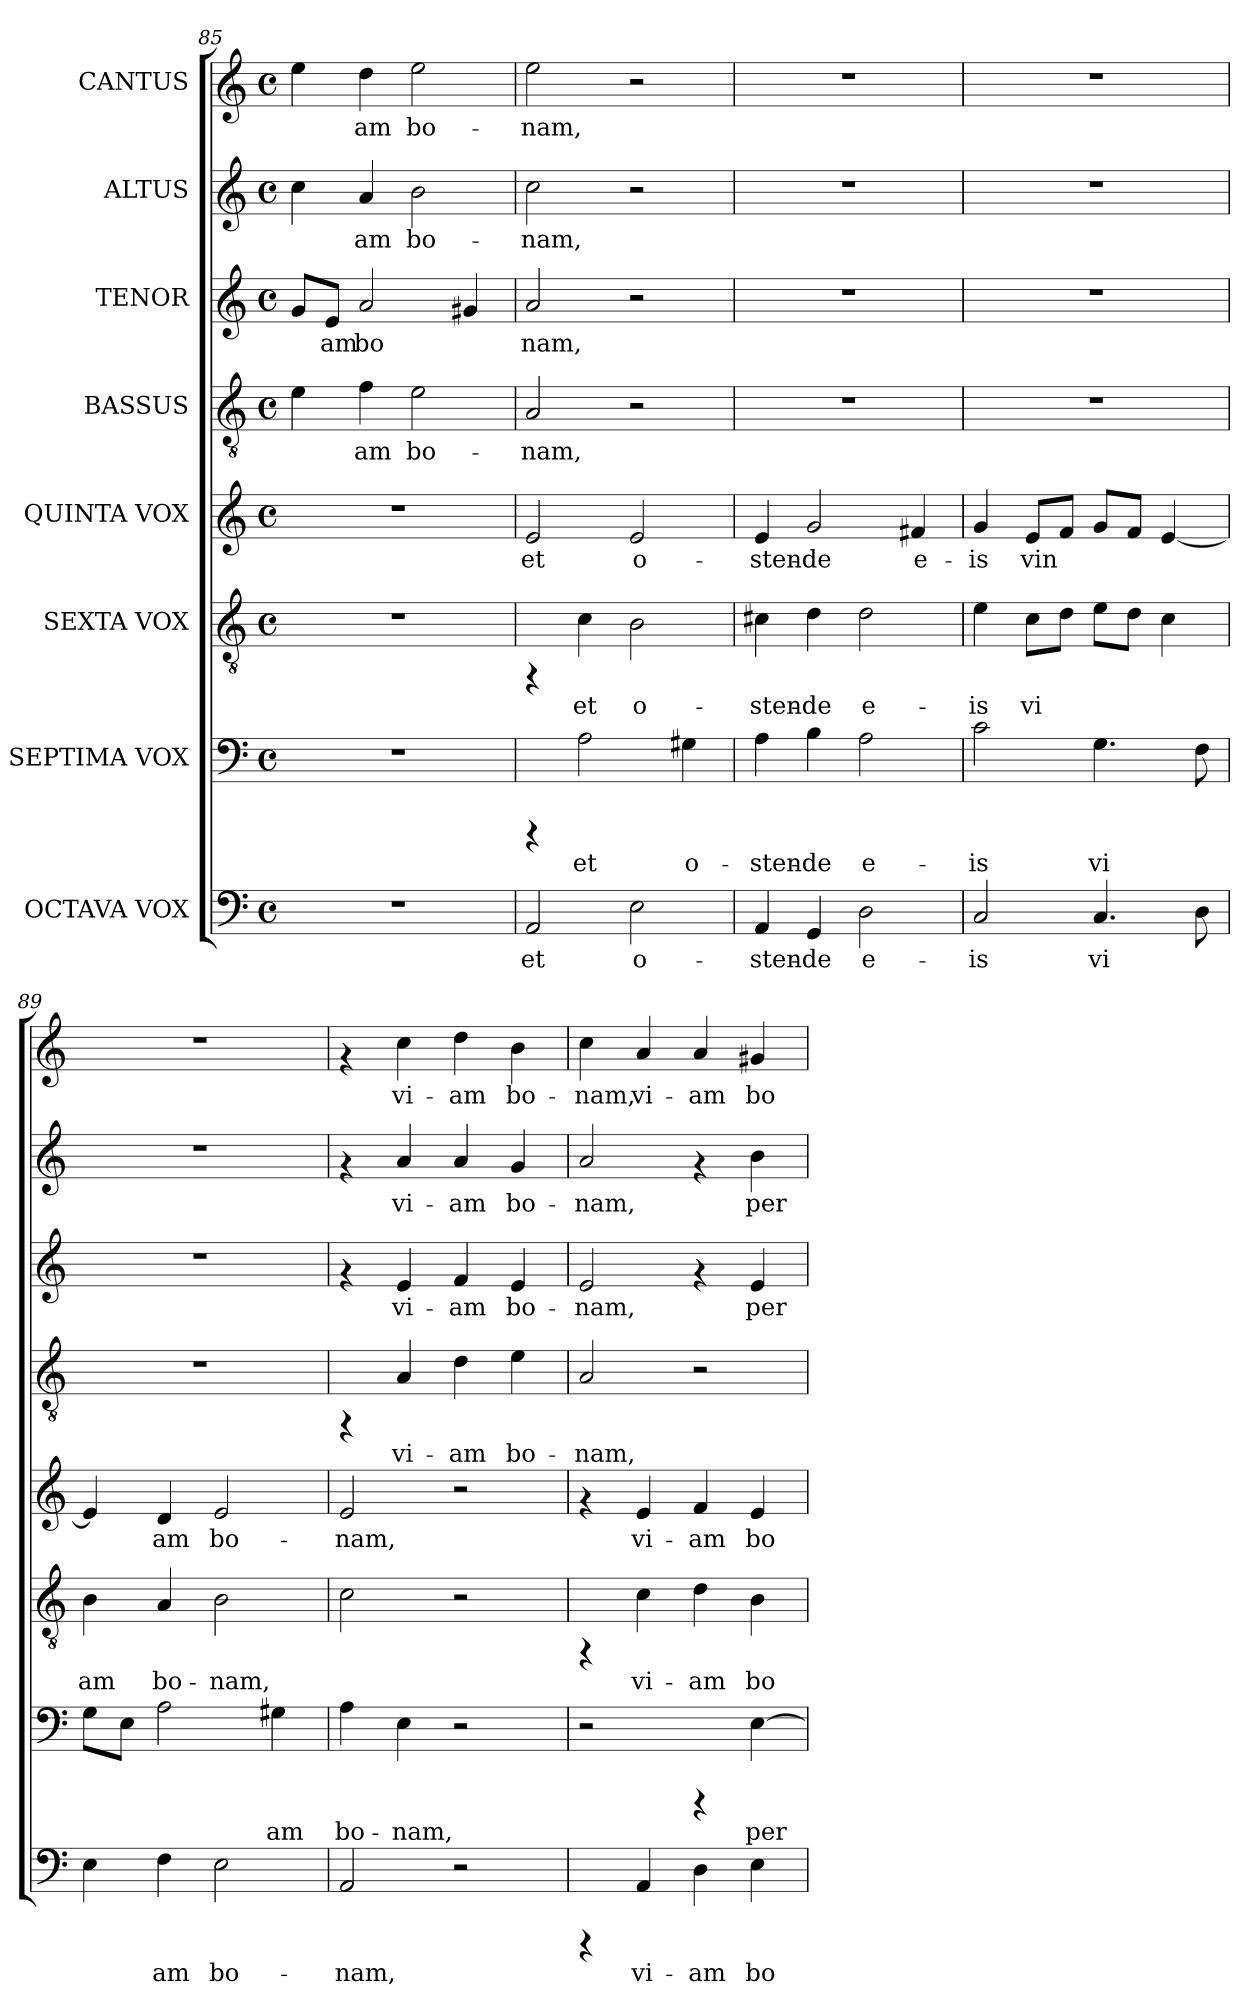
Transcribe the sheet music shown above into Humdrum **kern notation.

**kern	**text	**kern	**text	**kern	**text	**kern	**text	**kern	**text	**kern	**text	**kern	**text	**kern	**text
*part8	*part8	*part7	*part7	*part6	*part6	*part5	*part5	*part4	*part4	*part3	*part3	*part2	*part2	*part1	*part1
*staff8	*staff8	*staff7	*staff7	*staff6	*staff6	*staff5	*staff5	*staff4	*staff4	*staff3	*staff3	*staff2	*staff2	*staff1	*staff1
*I"OCTAVA VOX	*	*I"SEPTIMA VOX	*	*I"SEXTA VOX	*	*I"QUINTA VOX	*	*I"BASSUS	*	*I"TENOR	*	*I"ALTUS	*	*I"CANTUS	*
*clefF4	*	*clefF4	*	*clefGv2	*	*clefG2	*	*clefGv2	*	*clefG2	*	*clefG2	*	*clefG2	*
*k[]	*	*k[]	*	*k[]	*	*k[]	*	*k[]	*	*k[]	*	*k[]	*	*k[]	*
*C:	*	*C:	*	*C:	*	*C:	*	*C:	*	*C:	*	*C:	*	*C:	*
*M4/4	*	*M4/4	*	*M4/4	*	*M4/4	*	*M4/4	*	*M4/4	*	*M4/4	*	*M4/4	*
*met(c)	*	*met(c)	*	*met(c)	*	*met(c)	*	*met(c)	*	*met(c)	*	*met(c)	*	*met(c)	*
=85	=85	=85	=85	=85	=85	=85	=85	=85	=85	=85	=85	=85	=85	=85	=85
!	!	!	!	!	!	!	!	!	!LO:LY:b:rj	!	!LO:LY:b:rj	!	!LO:LY:b:rj	!	!LO:LY:b:rj
1r	.	1r	.	1r	.	1r	.	4e\	--	8g/L	--	4cc\	--	4ee\	--
!	!	!	!	!	!	!	!	!	!	!	!LO:LY:b:rj	!	!	!	!
.	.	.	.	.	.	.	.	.	.	8e/J	-am	.	.	.	.
!	!	!	!	!	!	!	!	!	!LO:LY:b:rj	!	!LO:LY:b:rj	!	!LO:LY:b:rj	!	!LO:LY:b:rj
.	.	.	.	.	.	.	.	4f\	-am	2a/	bo-	4a/	-am	4dd\	-am
!	!	!	!	!	!	!	!	!	!LO:LY:b:rj	!	!	!	!LO:LY:b:rj	!	!LO:LY:b:rj
.	.	.	.	.	.	.	.	2e\	bo-	.	.	2b\	bo-	2ee\	bo-
!	!	!	!	!	!	!	!	!	!	!	!LO:LY:b:rj	!	!	!	!
.	.	.	.	.	.	.	.	.	.	4g#X/	--	.	.	.	.
=86	=86	=86	=86	=86	=86	=86	=86	=86	=86	=86	=86	=86	=86	=86	=86
!	!LO:LY:b:cj	!	!	!	!	!	!LO:LY:b:rj	!	!LO:LY:b:rj	!	!LO:LY:b:rj	!	!LO:LY:b:rj	!	!LO:LY:b:rj
2AA/	et	4rCCC	.	4rFF	.	2e/	et	2A/	-nam,	2a/	-nam,	2cc\	-nam,	2ee\	-nam,
!	!	!	!LO:LY:b:cj	!	!LO:LY:b:cj	!	!	!	!	!	!	!	!	!	!
.	.	2A\	et	4c\	et	.	.	.	.	.	.	.	.	.	.
!	!LO:LY:b:cj	!	!	!	!LO:LY:b:cj	!	!LO:LY:b:rj	!	!	!	!	!	!	!	!
2E\	o-	.	.	2B\	o-	2e/	o-	2r	.	2r	.	2r	.	2r	.
!	!	!	!LO:LY:b:cj	!	!	!	!	!	!	!	!	!	!	!	!
.	.	4G#X\	o-	.	.	.	.	.	.	.	.	.	.	.	.
=87	=87	=87	=87	=87	=87	=87	=87	=87	=87	=87	=87	=87	=87	=87	=87
!	!LO:LY:b:cj	!	!LO:LY:b:cj	!	!LO:LY:b:cj	!	!LO:LY:b:rj	!	!	!	!	!	!	!	!
4AA/	-sten-	4A\	-sten-	4c#X\	-sten-	4e/	-sten-	1r	.	1r	.	1r	.	1r	.
!	!LO:LY:b:cj	!	!LO:LY:b:cj	!	!LO:LY:b:cj	!	!LO:LY:b:rj	!	!	!	!	!	!	!	!
4GG/	-de	4B\	-de	4d\	-de	2g/	-de	.	.	.	.	.	.	.	.
!	!LO:LY:b:cj	!	!LO:LY:b:cj	!	!LO:LY:b:cj	!	!	!	!	!	!	!	!	!	!
2D\	e-	2A\	e-	2d\	e-	.	.	.	.	.	.	.	.	.	.
!	!	!	!	!	!	!	!LO:LY:b:rj	!	!	!	!	!	!	!	!
.	.	.	.	.	.	4f#X/	e-	.	.	.	.	.	.	.	.
!!LO:PB:g=z
=88	=88	=88	=88	=88	=88	=88	=88	=88	=88	=88	=88	=88	=88	=88	=88
!	!LO:LY:b:cj	!	!LO:LY:b:cj	!	!LO:LY:b:cj	!	!LO:LY:b:rj	!	!	!	!	!	!	!	!
2C/	-is	2c\	-is	4e\	-is	4g/	-is	1r	.	1r	.	1r	.	1r	.
!	!	!	!	!	!LO:LY:b:cj	!	!LO:LY:b:rj	!	!	!	!	!	!	!	!
.	.	.	.	8c\L	vi-	8e/L	vin-	.	.	.	.	.	.	.	.
!	!	!	!	!	!LO:LY:b:cj	!	!LO:LY:b:rj	!	!	!	!	!	!	!	!
.	.	.	.	8d\J	--	8f/J	--	.	.	.	.	.	.	.	.
!	!LO:LY:b:cj	!	!LO:LY:b:cj	!	!LO:LY:b:cj	!	!LO:LY:b:rj	!	!	!	!	!	!	!	!
4.C/	vi-	4.G\	vi-	8e\L	--	8g/L	--	.	.	.	.	.	.	.	.
!	!	!	!	!	!LO:LY:b:cj	!	!LO:LY:b:rj	!	!	!	!	!	!	!	!
.	.	.	.	8d\J	--	8f/J	--	.	.	.	.	.	.	.	.
!	!	!	!	!	!LO:LY:b:cj	!	!LO:LY:b:rj	!	!	!	!	!	!	!	!
.	.	.	.	4c\	--	[<4e/	--	.	.	.	.	.	.	.	.
!	!LO:LY:b:cj	!	!LO:LY:b:cj	!	!	!	!	!	!	!	!	!	!	!	!
8D\	--	8F\	--	.	.	.	.	.	.	.	.	.	.	.	.
=89	=89	=89	=89	=89	=89	=89	=89	=89	=89	=89	=89	=89	=89	=89	=89
!	!LO:LY:b:cj	!	!LO:LY:b:cj	!	!LO:LY:b:cj	!	!LO:LY:b:rj	!	!	!	!	!	!	!	!
4E\	--	8G\L	--	4B\	-am	4e/]	--	1r	.	1r	.	1r	.	1r	.
!	!	!	!LO:LY:b:cj	!	!	!	!	!	!	!	!	!	!	!	!
.	.	8E\J	--	.	.	.	.	.	.	.	.	.	.	.	.
!	!LO:LY:b:cj	!	!LO:LY:b:cj	!	!LO:LY:b:cj	!	!LO:LY:b:rj	!	!	!	!	!	!	!	!
4F\	-am	2A\	--	4A/	bo-	4d/	-am	.	.	.	.	.	.	.	.
!	!LO:LY:b:cj	!	!	!	!LO:LY:b:cj	!	!LO:LY:b:rj	!	!	!	!	!	!	!	!
2E\	bo-	.	.	2B\	-nam,	2e/	bo-	.	.	.	.	.	.	.	.
!	!	!	!LO:LY:b:cj	!	!	!	!	!	!	!	!	!	!	!	!
.	.	4G#X\	-am	.	.	.	.	.	.	.	.	.	.	.	.
=90	=90	=90	=90	=90	=90	=90	=90	=90	=90	=90	=90	=90	=90	=90	=90
!	!LO:LY:b:cj	!	!LO:LY:b:cj	!	!LO:LY:b:cj	!	!LO:LY:b:rj	!	!	!	!	!	!	!	!
2AA/	-nam,	4A\	bo-	2c\	.	2e/	-nam,	4rFF	.	4rf	.	4rf	.	4rf	.
!	!	!	!LO:LY:b:cj	!	!	!	!	!	!LO:LY:b:rj	!	!LO:LY:b:rj	!	!LO:LY:b:rj	!	!LO:LY:b:rj
.	.	4E\	-nam,	.	.	.	.	4A/	vi-	4e/	vi-	4a/	vi-	4cc\	vi-
!	!	!	!	!	!	!	!	!	!LO:LY:b:rj	!	!LO:LY:b:rj	!	!LO:LY:b:rj	!	!LO:LY:b:rj
2r	.	2r	.	2r	.	2r	.	4d\	-am	4f/	-am	4a/	-am	4dd\	-am
!	!	!	!	!	!	!	!	!	!LO:LY:b:rj	!	!LO:LY:b:rj	!	!LO:LY:b:rj	!	!LO:LY:b:rj
.	.	.	.	.	.	.	.	4e\	bo-	4e/	bo-	4g/	bo-	4b\	bo-
=91	=91	=91	=91	=91	=91	=91	=91	=91	=91	=91	=91	=91	=91	=91	=91
!	!	!	!	!	!	!	!	!	!LO:LY:b:rj	!	!LO:LY:b:rj	!	!LO:LY:b:rj	!	!LO:LY:b:rj
4rCCC	.	2r	.	4rFF	.	4rf	.	2A/	-nam,	2e/	-nam,	2a/	-nam,	4cc\	-nam,
!	!LO:LY:b:cj	!	!	!	!LO:LY:b:cj	!	!LO:LY:b:rj	!	!	!	!	!	!	!	!LO:LY:b:rj
4AA/	vi-	.	.	4c\	vi-	4e/	vi-	.	.	.	.	.	.	4a/	vi-
!	!LO:LY:b:cj	!	!	!	!LO:LY:b:cj	!	!LO:LY:b:rj	!	!	!	!	!	!	!	!LO:LY:b:rj
4D\	-am	4rCCC	.	4d\	-am	4f/	-am	2r	.	4rf	.	4rf	.	4a/	-am
!	!LO:LY:b:cj	!	!LO:LY:b:cj	!	!LO:LY:b:cj	!	!LO:LY:b:rj	!	!	!	!LO:LY:b:rj	!	!LO:LY:b:rj	!	!LO:LY:b:rj
4E\	bo-	[>4E\	per	4B\	bo-	4e/	bo-	.	.	4e/	per	4b\	per	4g#X/	bo-
=	=	=	=	=	=	=	=	=	=	=	=	=	=	=	=
*-	*-	*-	*-	*-	*-	*-	*-	*-	*-	*-	*-	*-	*-	*-	*-
